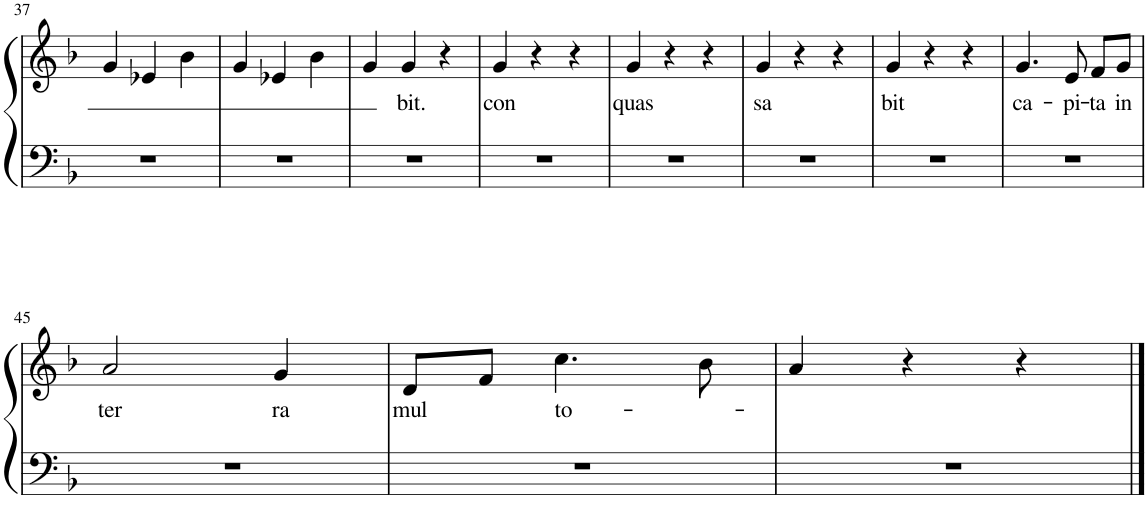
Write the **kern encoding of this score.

**kern	**kern	**text
*part1	*part1	*part1
*staff2	*staff1	*staff1
*I"Piano	*	*
*I'Pno.	*	*
!!LO:PB:g=z
*clefF4	*clefG2	*
*k[b-]	*k[b-]	*
*M3/4	*M3/4	*
=37	=37	=37
2.r	4g/	.
.	4e-X/	.
.	4b-\	.
=38	=38	=38
2.r	4g/	.
.	4e-X/	.
.	4b-\	.
=39	=39	=39
2.r	4g/	.
!	!	!LO:LY:b
.	4g/	bit.
.	4r	.
=40	=40	=40
!	!	!LO:LY:b
2.r	4g/	con
.	4r	.
.	4r	.
=41	=41	=41
!	!	!LO:LY:b
2.r	4g/	quas
.	4r	.
.	4r	.
=42	=42	=42
!	!	!LO:LY:b
2.r	4g/	sa
.	4r	.
.	4r	.
=43	=43	=43
!	!	!LO:LY:b
2.r	4g/	bit
.	4r	.
.	4r	.
=44	=44	=44
!	!	!LO:LY:b
2.r	4.g/	ca-
!	!	!LO:LY:b
.	8e/	-pi-
!	!	!LO:LY:b
.	8f/L	-ta
!	!	!LO:LY:b
.	8g/J	in
!!LO:LB:g=z
=45	=45	=45
!	!	!LO:LY:b
2.r	2a/	ter
!	!	!LO:LY:b
.	4g/	ra
=46	=46	=46
!	!	!LO:LY:b
2.r	8d/L	mul
.	8f/J	.
!	!	!LO:LY:b
.	4.cc\	to-
.	8b-\	.
=47	=47	=47
2.r	4a/	.
.	4r	.
.	4r	.
==	==	==
*-	*-	*-
